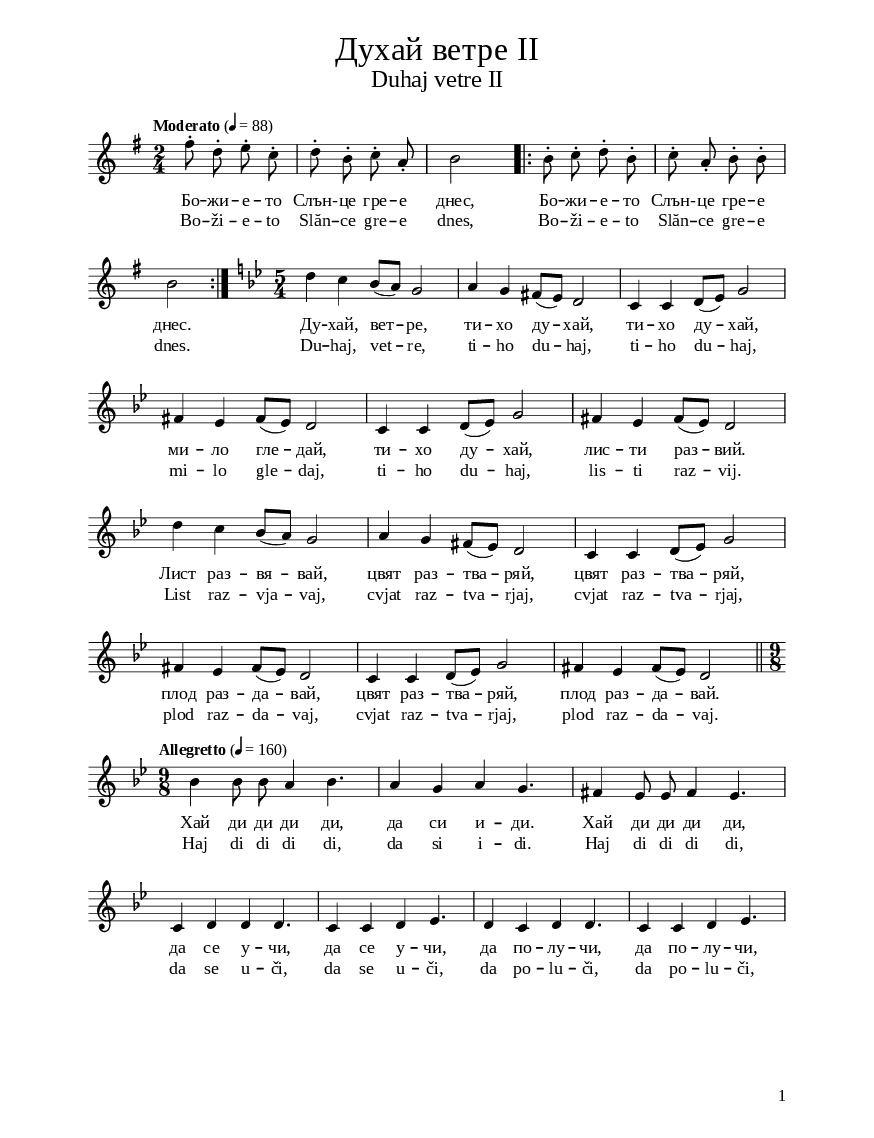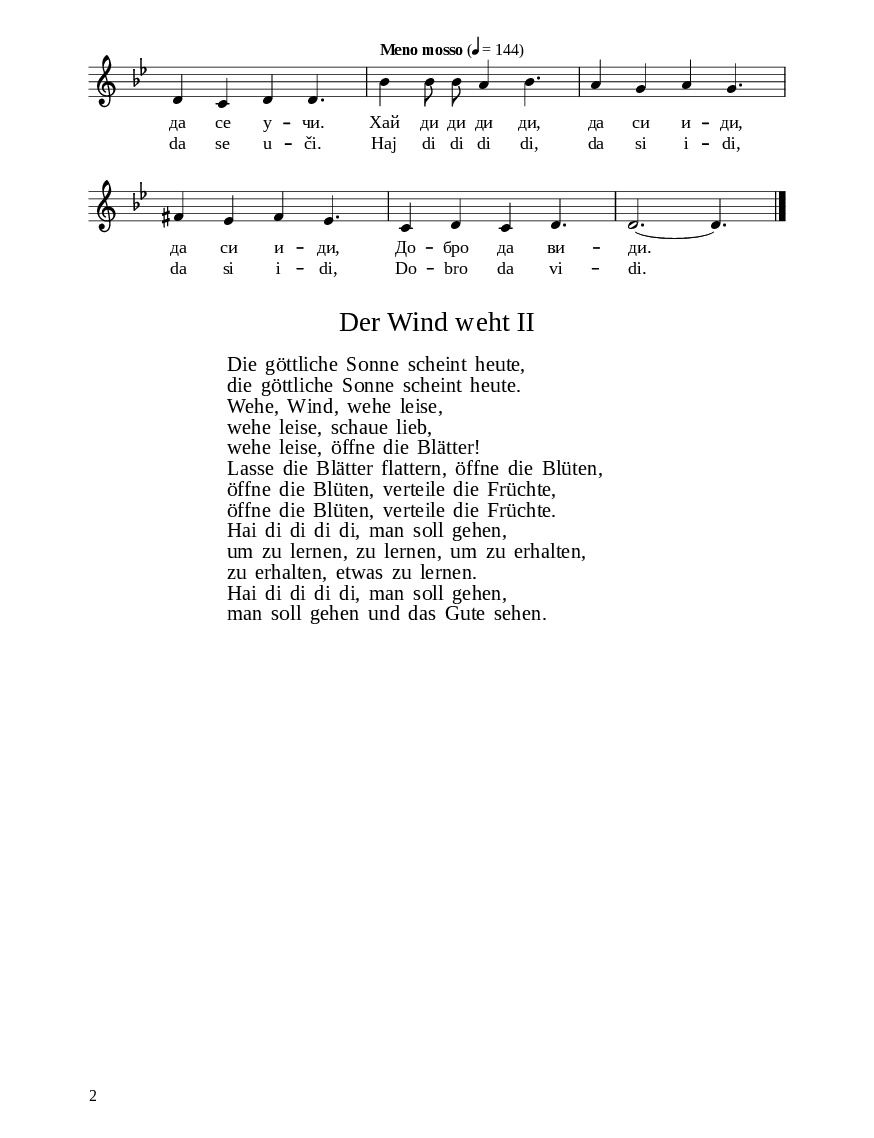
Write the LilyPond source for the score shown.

\version "2.24.1"

% include paper part and global functions
\include "include/globals.ily"

\bookpart {
  \label #'ref161
  \tocItem \markup "Духай ветре II – Duhaj vetre II"
  \include "include/bookpart-paper.ily"
  \score {
    \include "include/score-layout.ily"

    \new Voice \absolute {
      \clef treble
      \key g \major
      \time 2/4
      \tempoFunc "Moderato" 4 "88"
      \autoBeamOff
      fis''8 -.  d''8 -.  e''8 -.
      c''8 -. | % 2
      d''8 -.  b'8 -.  c''8 -.
      a'8 -.  | % 3
      b'2 \repeat volta 2 {
        | % 4
        b'8 -. c''8 -.  d''8 -.
        b'8 -.  | % 5
        c''8 -. a'8 -.  b'8 -.
        b'8 -.  \break | % 6
        b'2
        | % 7
      }
      \key g \minor \time 5/4  % 7
      d''4 c''4  bes'8 ( [  a'8 ) ]
      g'2 | % 8
      a'4  g'4  fis'8 ( [  es'8 ) ]
      d'2 | % 9
      c'4  c'4  d'8 ( [  es'8 ) ]  g'2
      \break |
      fis'4  es'4  fis'8 ( [  es'8 ) ]
      d'2 | % 11
      c'4  c'4  d'8 ( [  es'8 ) ]  g'2
      | % 12
      fis'4  es'4  fis'8 ( [  es'8 ) ]
      d'2 \break | % 13
      d''4 c''4  bes'8 ( [  a'8 ) ]
      g'2 | % 14
      a'4  g'4  fis'8 ( [  es'8 ) ]
      d'2 | % 15
      c'4  c'4  d'8 ( [  es'8 ) ]  g'2
      \break | % 16
      fis'4  es'4  fis'8 ( [  es'8 ) ]
      d'2 | % 17
      c'4  c'4  d'8 ( [  es'8 ) ]  g'2
      | % 18
      fis'4  es'4  fis'8 ( [  es'8 ) ]
      d'2 \bar "||"
      \break | % 19
      \time 9/8  | % 19
      | % 19
      \tempoFunc "Allegretto" 4 "160"
      bes'4 bes'8 bes'8  a'4
      bes'4. |
      a'4  g'4  a'4  g'4. | % 21
      fis'4  es'8  es'8  fis'4  es'4.
      \break | % 22
      c'4  d'4  d'4  d'4. | % 23
      c'4  c'4  d'4  es'4. | % 24
      d'4  c'4  d'4  d'4. | % 25
      c'4  c'4  d'4  es'4. \pageBreak | % 26
      d'4  c'4  d'4  d'4. | % 27
      \tempoFunc "Meno mosso" 4 "144"
      bes'4 bes'8 bes'8  a'4
      bes'4. | % 28
      a'4  g'4  a'4  g'4. \break | % 29
      fis'4  es'4  fis'4  es'4. |
      c'4  d'4  c'4  d'4. | % 31
      d'2. ~  d'4. \bar "|."
    }

    \addlyrics {
      Бо -- жи -- е -- то "Слън-" -- це гре --
      е днес, Бо -- жи -- е -- то "Слън-" --
      це гре -- е днес. Ду -- хай, вет
      -- ре, ти -- хо ду  -- хай, ти
      -- хо ду  -- хай, ми -- ло гле
      -- дай, ти -- хо ду  -- хай,
      лис -- ти раз  -- вий. Лист раз
      -- вя  -- вай, цвят раз -- тва
      -- ряй, цвят раз -- тва  --
      ряй, плод раз -- да  -- вай,
      цвят раз -- тва  -- ряй, плод
      раз -- да  -- вай. Хай ди ди ди
      ди, да си и -- ди. Хай ди ди ди
      ди, да се у -- чи, да се у -- чи,
      да по -- лу -- чи, да по -- лу --
      чи, да се у -- чи. Хай ди ди ди
      ди, да си и -- ди, да си и -- ди,
      До -- бро да ви -- ди.}
     \addlyrics {
      Bo -- ži -- e -- to Slăn -- ce gre --
      e dnes, Bo -- ži -- e -- to Slăn --
      ce gre -- e dnes. Du -- haj, vet
      -- re, ti -- ho du  -- haj, ti
      -- ho du  -- haj, mi -- lo gle
      -- daj, ti -- ho du  -- haj,
      lis -- ti raz  -- vij. List raz
      -- vja  -- vaj, cvjat raz -- tva
      -- rjaj, cvjat raz -- tva  --
      rjaj, plod raz -- da  -- vaj,
      cvjat raz -- tva  -- rjaj, plod
      raz -- da  -- vaj. Haj di di di
      di, da si i -- di. Haj di di di
      di, da se u -- či, da se u -- či,
      da po -- lu -- či, da po -- lu --
      či, da se u -- či. Haj di di di
      di, da si i -- di, da si i -- di,
      Do -- bro da vi -- di.}

        \header {
          title = \titleFunc "Духай ветре II" "Duhaj vetre II"
        }

        \midi{}

      } % score


      % include foreign translation(s) of the song
      \version "2.24.0"

\markup \fill-line { \fontsize #deTitleFontSize "Der Wind weht II" }
\markup \null
\markup \null
\markup \fontsize #deCoupletFontSize {
    \hspace #12
    \override #`(baseline-skip . ,deCoupletBaselineSkip)
    \column {

 \line { " "Die göttliche Sonne scheint heute, }

 \line { " "die göttliche Sonne scheint heute.}

 \line { " "Wehe, Wind, wehe leise, }

 \line { " "wehe leise, schaue lieb,}

 \line { " "wehe leise, öffne die Blätter!}

 \line { " "Lasse die Blätter flattern, öffne die Blüten, }

 \line { " "öffne die Blüten, verteile die Früchte,}

 \line { " "öffne die Blüten, verteile die Früchte.}

 \line { " "Hai di di di di, man soll gehen, }
 \line { " " um zu lernen, zu lernen, um zu erhalten,}

 \line { " "zu erhalten, etwas zu lernen.}

 \line { " "Hai di di di di, man soll gehen, }

 \line { " "man soll gehen und das Gute sehen.}

  }
}


    } % bookpart

    % Più mosso
    %
